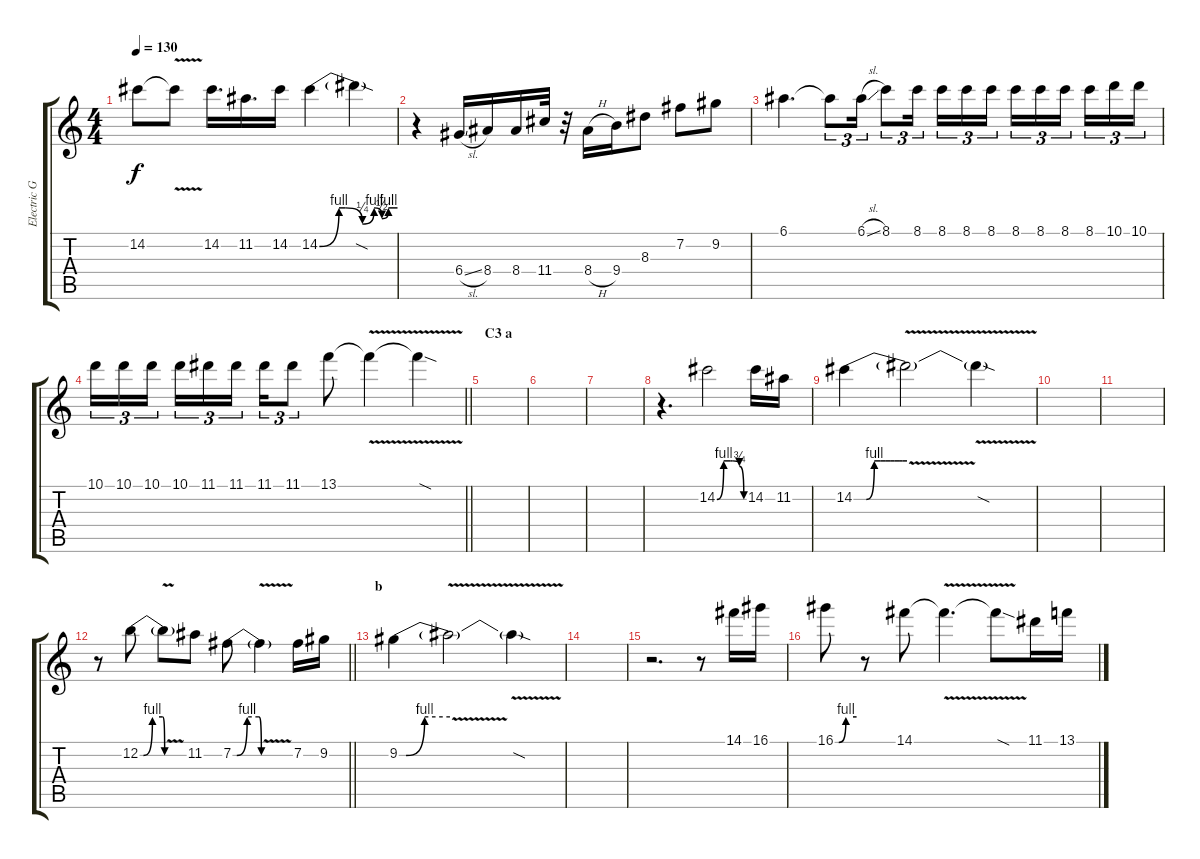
\track ("Electric Guitar (Solo)" "Electric G") {instrument overdrivenguitar}
\staff {score tabs}
\tuning (E4 B3 G3 D3 A2 E2) {hide}
\ts (4 4)
\tempo 130
\clef g2
\ks c
14.2{t}.8{dy f} 14.2{v t}.8 14.2.16{d} 11.2.16{d} 14.2.16 14.2{be (custom 0 0 15 4 20 4 33 1 42 4 48 2 53 4 55 4 60 4)}.4 14.2{sod t}.4 |
r.4 6.4{sl}.16 8.4.16 8.4.16 11.4.32 r.32 8.4{h}.16 9.4.16 8.3.8 7.2.8 9.2.8 |
6.1.4{d} 6.1{t}.8{tu (3 2)} 6.1{sl}.16{tu (3 2)} 8.1.8{tu (3 2)} 8.1.16{tu (3 2) beam splitsecondary} 8.1.16{tu (3 2)} 8.1.16{tu (3 2)} 8.1.16{tu (3 2)} 8.1.16{tu (3 2)} 8.1.16{tu (3 2)} 8.1.16{tu (3 2) beam splitsecondary} 8.1.16{tu (3 2)} 10.1.16{tu (3 2)} 10.1.16{tu (3 2)} |
\barLineRight lightlight
10.1.16{tu (3 2)} 10.1.16{tu (3 2)} 10.1.16{tu (3 2) beam splitsecondary} 10.1.16{tu (3 2)} 11.1.16{tu (3 2)} 11.1.16{tu (3 2)} 11.1.16{tu (3 2)} 11.1.8{tu (3 2)} 13.1.8 13.1{v t}.4 13.1{sod t}.4 |
\section ("" "C3 a")
|
|
|
r.4{d volume 14} 14.2{be (custom 0 0 15 4 30 4 35 4 50 3 60 0)}.2 14.2.16 11.2.16 |
14.2{be (custom 0 0 5 0 7 0 10 0 14 0 23 4 30 4 36 4 41 4 46 4 52 4 55 4 60 4)}.4 14.2{v t}.2 14.2{sod t}.4 |
|
|
\barLineRight lightlight
r.8 12.2{be (custom 0 0 8 0 30 4 55 4 60 0)}.8 12.2{v t}.8 11.2.8 7.2{be (custom 0 0 8 0 30 4 55 4 60 0)}.8 7.2{v t}.4 7.2.16 9.2.16 |
\section ("" "b")
9.2{be (custom 0 0 8 0 30 4 60 4)}.4 9.2{v t}.2 9.2{sod t}.4 |
|
r.2{d} r.8 14.1.16 16.1.16 |
16.1{be (custom 0 0 10 0 30 4 60 4)}.8 r.8 14.1.8 14.1{v t}.4{d} 14.1{sod t}.8 11.1.16 13.1.16
